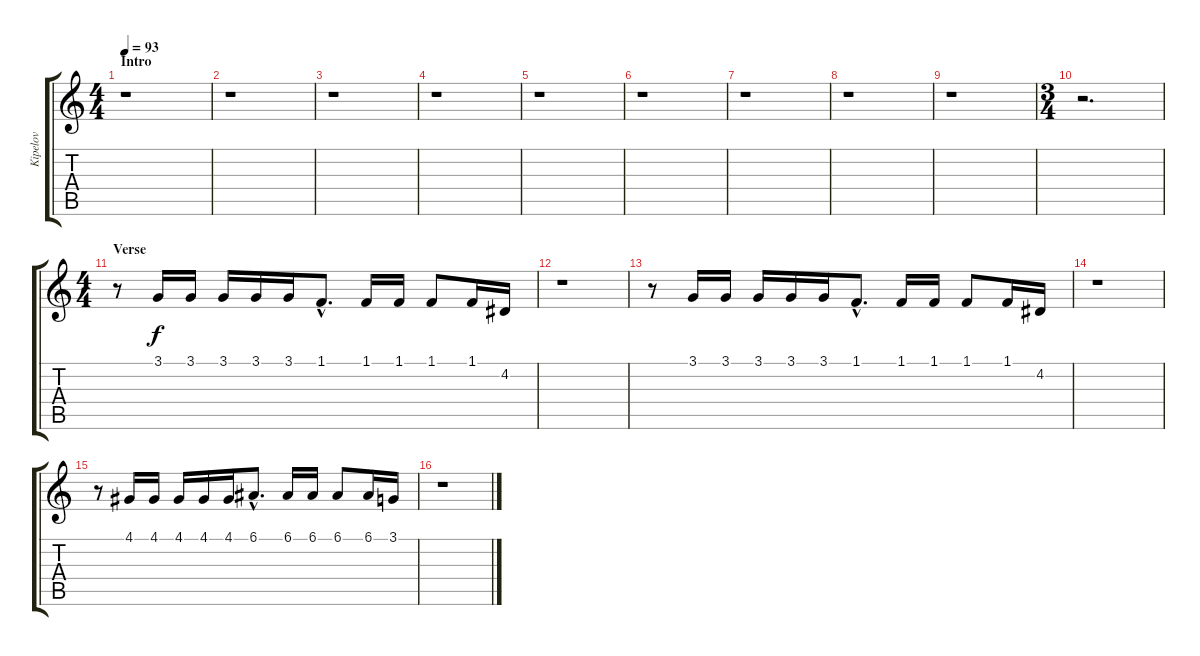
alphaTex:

\track ("Kipelov" "Kipelov") {instrument tenorsax}
\staff {score tabs}
\tuning (E4 B3 G3 D3 A2 E2) {hide}
\ts (4 4)
\section ("" "Intro")
\tempo 93
\clef g2
\ks c
r.1{dy f instrument tenorsax} |
r.1 |
r.1 |
r.1 |
r.1 |
r.1 |
r.1 |
r.1 |
r.1 |
\ts (3 4)
r.2{d} |
\ts (4 4)
\section ("" "Verse")
r.8 3.1.16 3.1.16 3.1.16 3.1.16 3.1.16 1.1{hac}.8{d} 1.1.16 1.1.16 1.1.8 1.1.16 4.2.16 |
r.1 |
r.8 3.1.16 3.1.16 3.1.16 3.1.16 3.1.16 1.1{hac}.8{d} 1.1.16 1.1.16 1.1.8 1.1.16 4.2.16 |
r.1 |
r.8 4.1.16 4.1.16 4.1.16 4.1.16 4.1.16 6.1{hac}.8{d} 6.1.16 6.1.16 6.1.8 6.1.16 3.1.16 |
r.1
